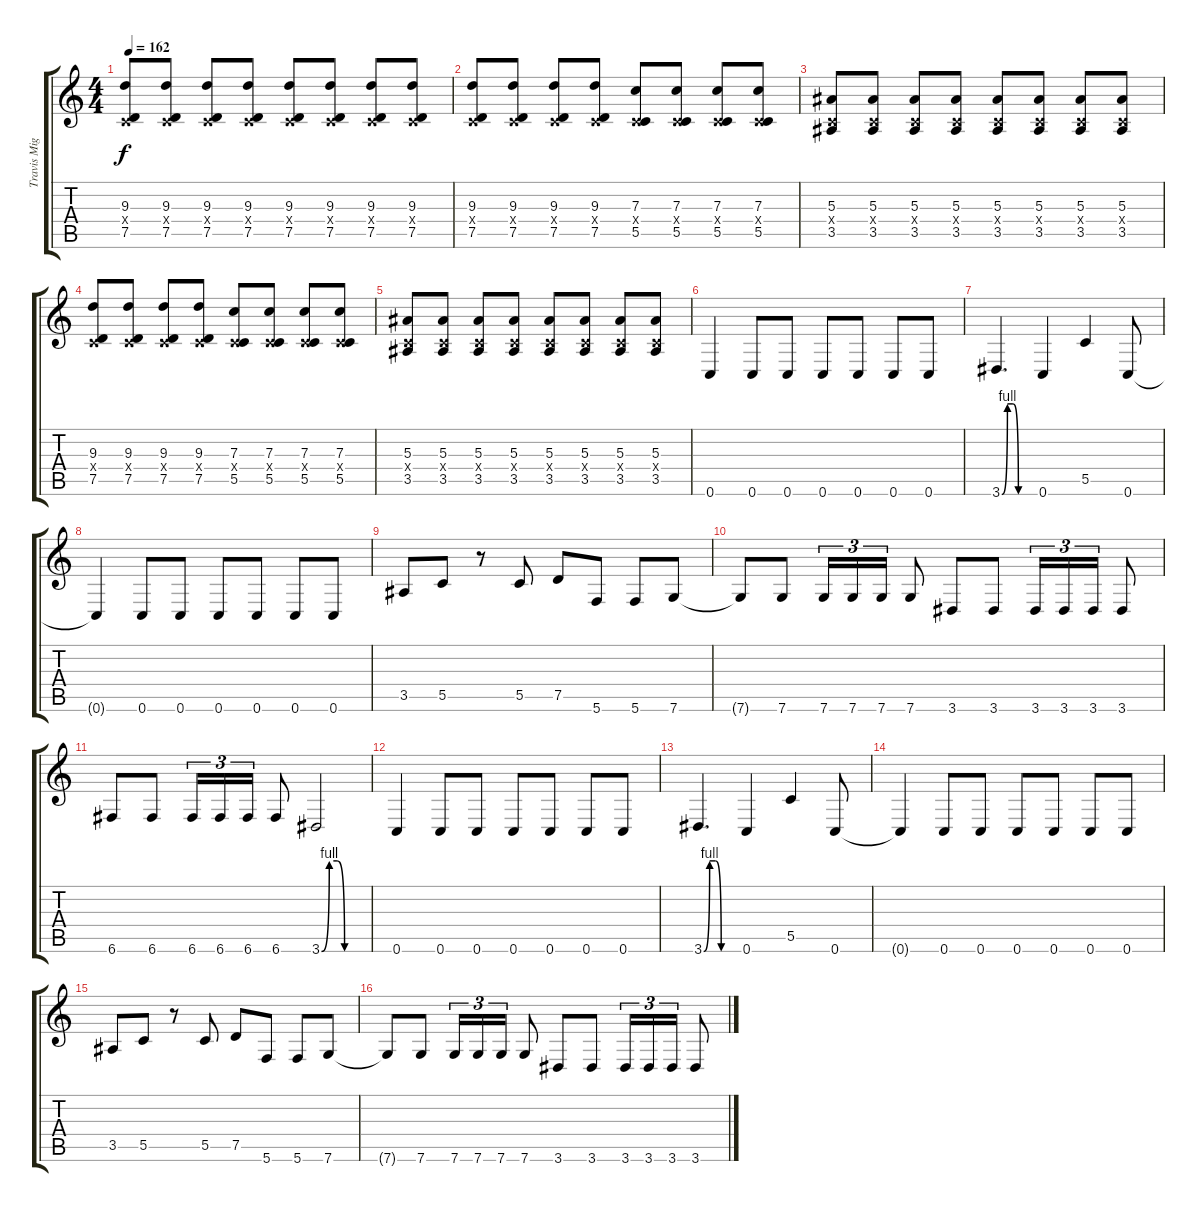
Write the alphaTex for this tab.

\track ("Travis Miguel" "Travis Mig") {instrument distortionguitar}
\staff {score tabs}
\tuning (D4 A3 F3 C3 G2 C2) {hide}
\ts (4 4)
\tempo 162
\clef g2
\ks c
(9.3 0.4{x} 7.5).8{dy f} (9.3 0.4{x} 7.5).8 (9.3 0.4{x} 7.5).8 (9.3 0.4{x} 7.5).8 (9.3 0.4{x} 7.5).8 (9.3 0.4{x} 7.5).8 (9.3 0.4{x} 7.5).8 (9.3 0.4{x} 7.5).8 |
(9.3 0.4{x} 7.5).8 (9.3 0.4{x} 7.5).8 (9.3 0.4{x} 7.5).8 (9.3 0.4{x} 7.5).8 (7.3 0.4{x} 5.5).8 (7.3 0.4{x} 5.5).8 (7.3 0.4{x} 5.5).8 (7.3 0.4{x} 5.5).8 |
(5.3 0.4{x} 3.5).8 (5.3 0.4{x} 3.5).8 (5.3 0.4{x} 3.5).8 (5.3 0.4{x} 3.5).8 (5.3 0.4{x} 3.5).8 (5.3 0.4{x} 3.5).8 (5.3 0.4{x} 3.5).8 (5.3 0.4{x} 3.5).8 |
(9.3 0.4{x} 7.5).8 (9.3 0.4{x} 7.5).8 (9.3 0.4{x} 7.5).8 (9.3 0.4{x} 7.5).8 (7.3 0.4{x} 5.5).8 (7.3 0.4{x} 5.5).8 (7.3 0.4{x} 5.5).8 (7.3 0.4{x} 5.5).8 |
(5.3 0.4{x} 3.5).8 (5.3 0.4{x} 3.5).8 (5.3 0.4{x} 3.5).8 (5.3 0.4{x} 3.5).8 (5.3 0.4{x} 3.5).8 (5.3 0.4{x} 3.5).8 (5.3 0.4{x} 3.5).8 (5.3 0.4{x} 3.5).8 |
0.6.4 0.6.8 0.6.8 0.6.8 0.6.8 0.6.8 0.6.8 |
3.6{be (custom 0 0 10 4 20 4 30 0 60 0)}.4{d} 0.6.4 5.5.4 0.6.8 |
0.6{t}.4 0.6.8 0.6.8 0.6.8 0.6.8 0.6.8 0.6.8 |
3.5.8 5.5.8 r.8 5.5.8 7.5.8 5.6.8 5.6.8 7.6.8 |
7.6{t}.8 7.6.8 7.6.16{tu (3 2)} 7.6.16{tu (3 2)} 7.6.16{tu (3 2)} 7.6.8 3.6.8 3.6.8 3.6.16{tu (3 2)} 3.6.16{tu (3 2)} 3.6.16{tu (3 2)} 3.6.8 |
6.6.8 6.6.8 6.6.16{tu (3 2)} 6.6.16{tu (3 2)} 6.6.16{tu (3 2)} 6.6.8 3.6{be (custom 0 0 10 4 20 4 30 0 60 0)}.2 |
0.6.4 0.6.8 0.6.8 0.6.8 0.6.8 0.6.8 0.6.8 |
3.6{be (custom 0 0 10 4 20 4 30 0 60 0)}.4{d} 0.6.4 5.5.4 0.6.8 |
0.6{t}.4 0.6.8 0.6.8 0.6.8 0.6.8 0.6.8 0.6.8 |
3.5.8 5.5.8 r.8 5.5.8 7.5.8 5.6.8 5.6.8 7.6.8 |
7.6{t}.8 7.6.8 7.6.16{tu (3 2)} 7.6.16{tu (3 2)} 7.6.16{tu (3 2)} 7.6.8 3.6.8 3.6.8 3.6.16{tu (3 2)} 3.6.16{tu (3 2)} 3.6.16{tu (3 2)} 3.6.8
